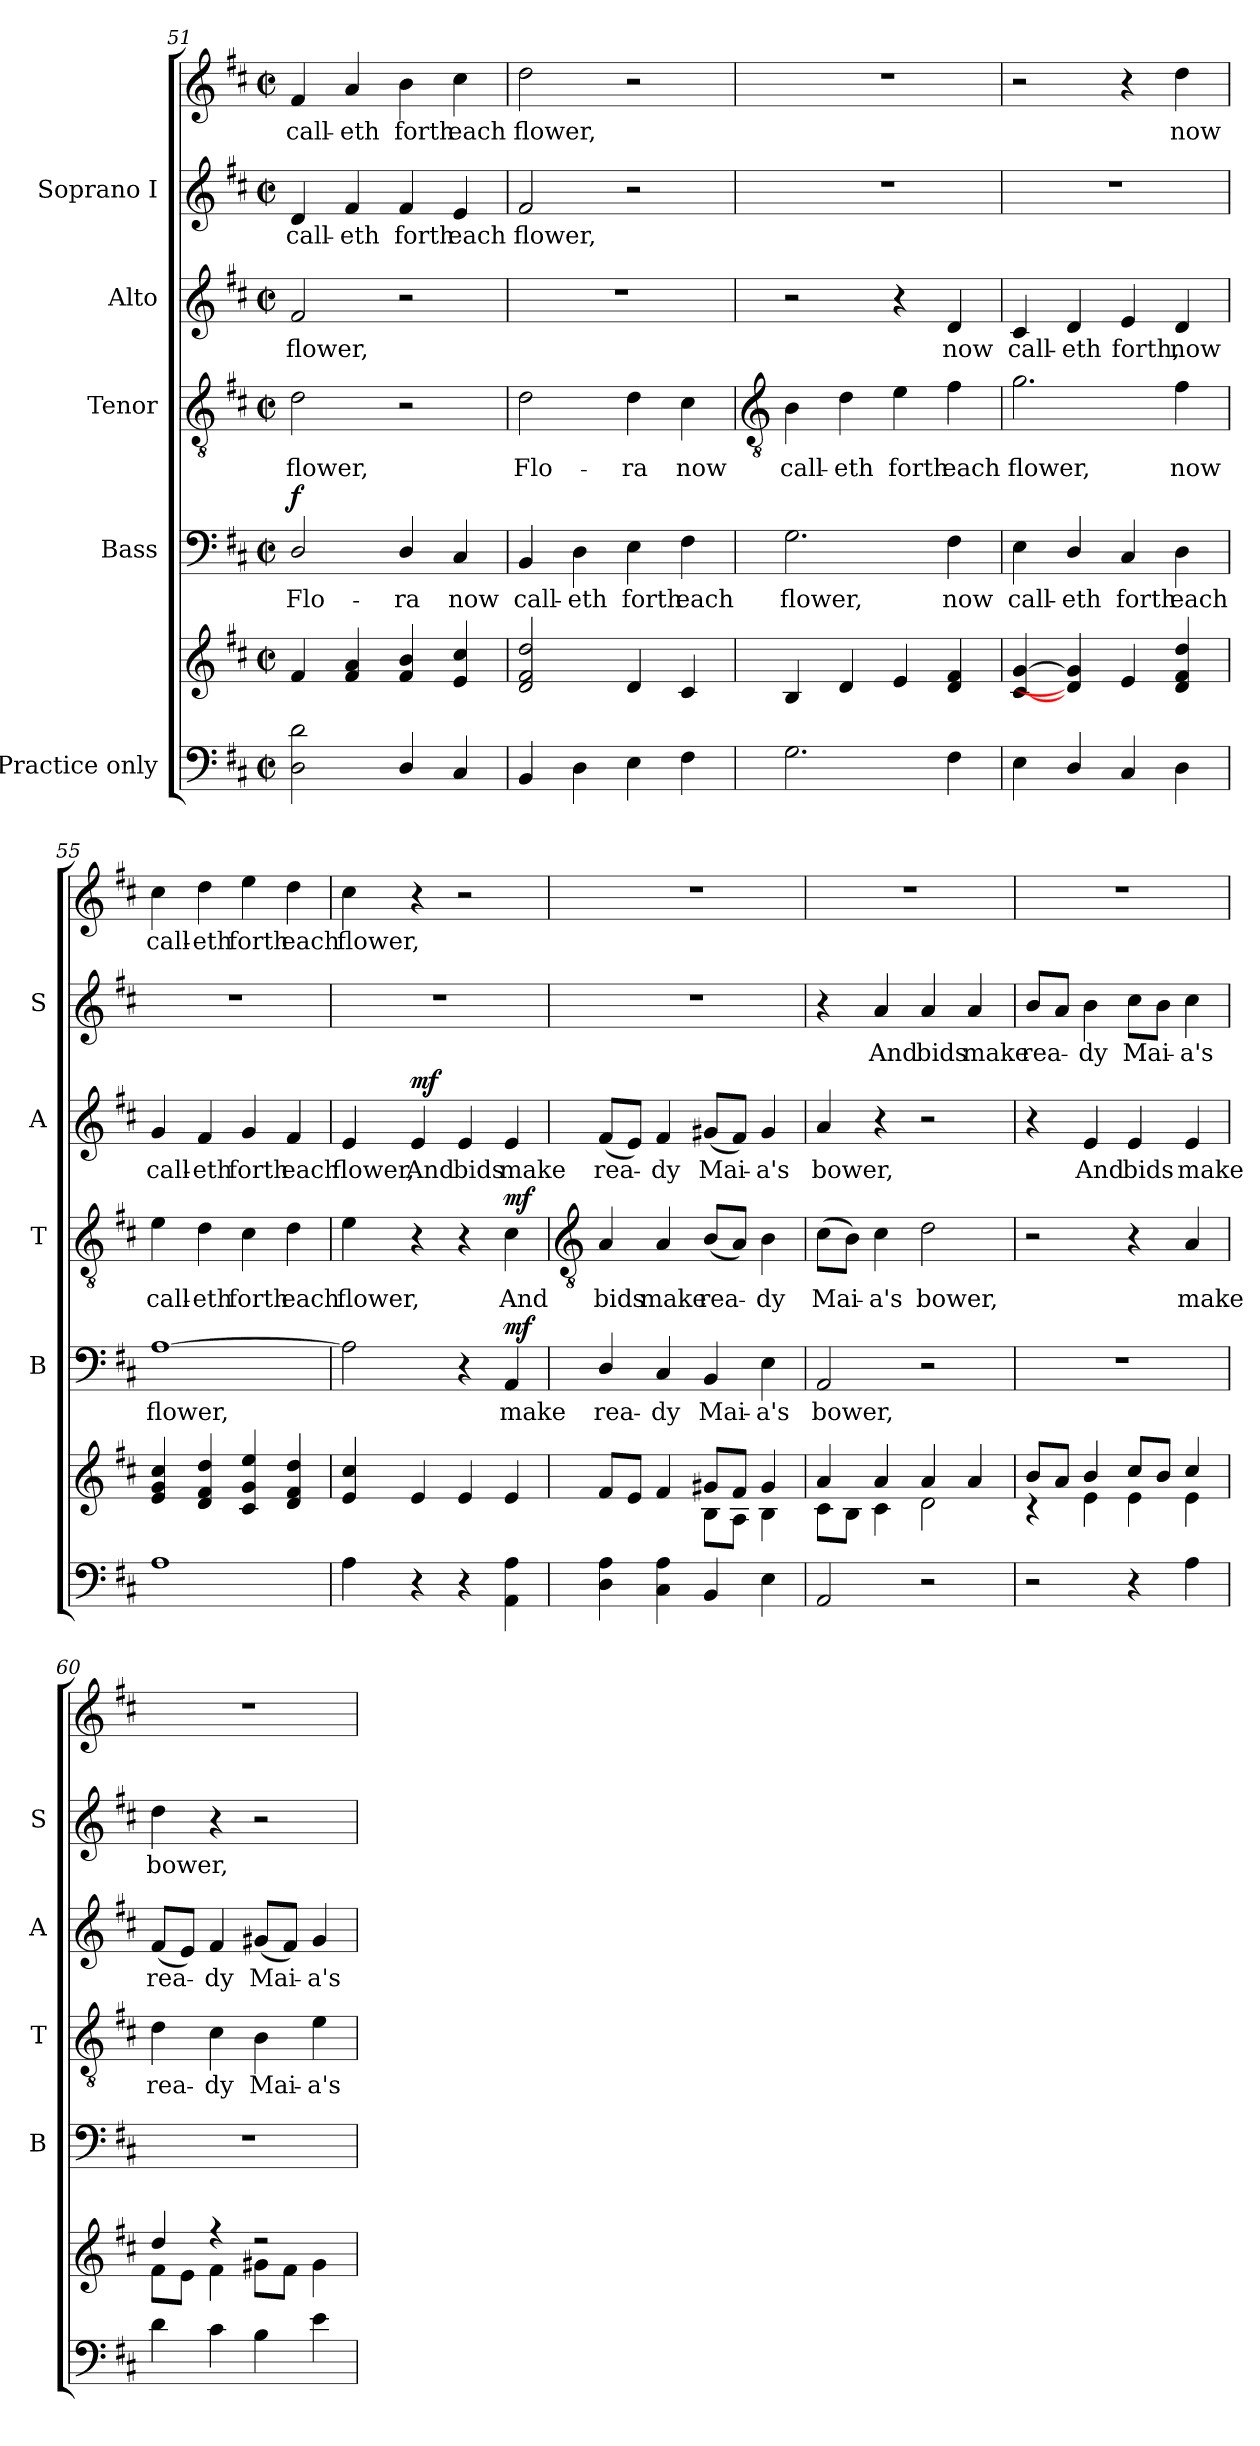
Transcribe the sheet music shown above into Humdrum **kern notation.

**kern	**kern	**dynam	**kern	**text	**dynam	**kern	**text	**dynam	**kern	**text	**dynam	**kern	**text	**kern	**text
*part5	*part5	*part5	*part4	*part4	*part4	*part3	*part3	*part3	*part2	*part2	*part2	*part1	*part1	*part1	*part1
*staff7	*staff6	*staff6/7	*staff5	*staff5	*staff5	*staff4	*staff4	*staff4	*staff3	*staff3	*staff3	*staff2	*staff2	*staff1	*staff1
*I"Practice only	*	*	*I"Bass	*	*	*I"Tenor	*	*	*I"Alto	*	*	*I"Soprano I	*	*	*
*	*	*	*I'B	*	*	*I'T	*	*	*I'A	*	*	*I'S	*	*	*
*clefF4	*clefG2	*	*clefF4	*	*	*clefGv2	*	*	*clefG2	*	*	*clefG2	*	*clefG2	*
*k[f#c#]	*k[f#c#]	*	*k[f#c#]	*	*	*k[f#c#]	*	*	*k[f#c#]	*	*	*k[f#c#]	*	*k[f#c#]	*
*D:	*D:	*	*D:	*	*	*D:	*	*	*D:	*	*	*D:	*	*D:	*
*M2/2	*M2/2	*	*M2/2	*	*	*M2/2	*	*	*M2/2	*	*	*M2/2	*	*M2/2	*
*met(c|)	*met(c|)	*	*met(c|)	*	*	*met(c|)	*	*	*met(c|)	*	*	*met(c|)	*	*met(c|)	*
=51	=51	=51	=51	=51	=51	=51	=51	=51	=51	=51	=51	=51	=51	=51	=51
!	!	!	!	!LO:LY:b	!LO:DY:b	!	!LO:LY:b	!	!	!LO:LY:b	!	!	!LO:LY:b	!	!LO:LY:b
2D 2d	4f#	.	2D/	Flo-	f	2d	flower,	.	2f#	flower,	.	4d	call-	4f#	call-
!	!	!	!	!	!	!	!	!	!	!	!	!	!LO:LY:b	!	!LO:LY:b
.	4f# 4a	.	.	.	.	.	.	.	.	.	.	4f#	-eth	4a	-eth
!	!	!	!	!LO:LY:b	!	!	!	!	!	!	!	!	!LO:LY:b	!	!LO:LY:b
4D/	4f# 4b	.	4D/	-ra	.	2r	.	.	2r	.	.	4f#	forth	4b	forth
!	!	!	!	!LO:LY:b	!	!	!	!	!	!	!	!	!LO:LY:b	!	!LO:LY:b
4C#	4e 4cc#	.	4C#	now	.	.	.	.	.	.	.	4e	each	4cc#	each
=52	=52	=52	=52	=52	=52	=52	=52	=52	=52	=52	=52	=52	=52	=52	=52
!	!	!	!	!LO:LY:b	!	!	!LO:LY:b	!	!	!	!	!	!LO:LY:b	!	!LO:LY:b
4BB	2d 2f# 2dd	.	4BB	call-	.	2d	Flo-	.	1r	.	.	2f#	flower,	2dd	flower,
!	!	!	!	!LO:LY:b	!	!	!	!	!	!	!	!	!	!	!
4D	.	.	4D	-eth	.	.	.	.	.	.	.	.	.	.	.
!	!	!	!	!LO:LY:b	!	!	!LO:LY:b	!	!	!	!	!	!	!	!
4E	4d	.	4E	forth	.	4d	-ra	.	.	.	.	2r	.	2r	.
!	!	!	!	!LO:LY:b	!	!	!LO:LY:b	!	!	!	!	!	!	!	!
4F#	4c#	.	4F#	each	.	4c#	now	.	.	.	.	.	.	.	.
!!LO:LB:g=z
=53	=53	=53	=53	=53	=53	=53	=53	=53	=53	=53	=53	=53	=53	=53	=53
*	*	*	*	*	*	*clefGv2	*	*	*	*	*	*	*	*	*
!	!	!	!	!LO:LY:b	!	!	!LO:LY:b	!	!	!	!	!	!	!	!
2.G	4B	.	2.G	flower,	.	4B	call-	.	2r	.	.	1r	.	1r	.
!	!	!	!	!	!	!	!LO:LY:b	!	!	!	!	!	!	!	!
.	4d	.	.	.	.	4d	-eth	.	.	.	.	.	.	.	.
!	!	!	!	!	!	!	!LO:LY:b	!	!	!	!	!	!	!	!
.	4e	.	.	.	.	4e	forth	.	4r	.	.	.	.	.	.
!	!	!	!	!LO:LY:b	!	!	!LO:LY:b	!	!	!LO:LY:b	!	!	!	!	!
4F#	4d 4f#	.	4F#	now	.	4f#	each	.	4d	now	.	.	.	.	.
=54	=54	=54	=54	=54	=54	=54	=54	=54	=54	=54	=54	=54	=54	=54	=54
!	!	!	!	!LO:LY:b	!	!	!LO:LY:b	!	!	!LO:LY:b	!	!	!	!	!
4E	[4c# [4g	.	4E	call-	.	2.g	flower,	.	4c#	call-	.	1r	.	2r	.
!	!	!	!	!LO:LY:b	!	!	!	!	!	!LO:LY:b	!	!	!	!	!
4D/	4d] 4g]	.	4D/	-eth	.	.	.	.	4d	-eth	.	.	.	.	.
!	!	!	!	!LO:LY:b	!	!	!	!	!	!LO:LY:b	!	!	!	!	!
4C#	4e	.	4C#	forth	.	.	.	.	4e	forth,	.	.	.	4r	.
!	!	!	!	!LO:LY:b	!	!	!LO:LY:b	!	!	!LO:LY:b	!	!	!	!	!LO:LY:b
4D	4d 4f# 4dd	.	4D	each	.	4f#	now	.	4d	now	.	.	.	4dd	now
=55	=55	=55	=55	=55	=55	=55	=55	=55	=55	=55	=55	=55	=55	=55	=55
!	!	!	!	!LO:LY:b	!	!	!LO:LY:b	!	!	!LO:LY:b	!	!	!	!	!LO:LY:b
1A	4e 4g 4cc#	.	[1A	flower,	.	4e	call-	.	4g	call-	.	1r	.	4cc#	call-
!	!	!	!	!	!	!	!LO:LY:b	!	!	!LO:LY:b	!	!	!	!	!LO:LY:b
.	4d 4f# 4dd	.	.	.	.	4d	-eth	.	4f#	-eth	.	.	.	4dd	-eth
!	!	!	!	!	!	!	!LO:LY:b	!	!	!LO:LY:b	!	!	!	!	!LO:LY:b
.	4c# 4g 4ee	.	.	.	.	4c#	forth	.	4g	forth	.	.	.	4ee	forth
!	!	!	!	!	!	!	!LO:LY:b	!	!	!LO:LY:b	!	!	!	!	!LO:LY:b
.	4d 4f# 4dd	.	.	.	.	4d	each	.	4f#	each	.	.	.	4dd	each
=56	=56	=56	=56	=56	=56	=56	=56	=56	=56	=56	=56	=56	=56	=56	=56
!	!	!LO:DY:b=2	!	!	!	!	!LO:LY:b	!	!	!LO:LY:b	!	!	!	!	!LO:LY:b
!	!	!LO:DY:n=1:b	!	!	!	!	!	!	!	!	!	!	!	!	!
4A	4e 4cc#	mf mf	2A]	.	.	4e	flower,	.	4e	flower,	.	1r	.	4cc#	flower,
!	!	!	!	!	!	!	!	!	!	!LO:LY:b	!LO:DY:b	!	!	!	!
4r	4e	.	.	.	.	4r	.	.	4e	And	mf	.	.	4r	.
!	!	!	!	!	!	!	!	!	!	!LO:LY:b	!	!	!	!	!
4r	4e	.	4r	.	.	4r	.	.	4e	bids	.	.	.	2r	.
!	!	!	!	!LO:LY:b	!LO:DY:b	!	!LO:LY:b	!LO:DY:b	!	!LO:LY:b	!	!	!	!	!
4AA 4A	4e	.	4AA	make	mf	4c#	And	mf	4e	make	.	.	.	.	.
!!LO:LB:g=z
=57	=57	=57	=57	=57	=57	=57	=57	=57	=57	=57	=57	=57	=57	=57	=57
*	*	*	*	*	*	*clefGv2	*	*	*	*	*	*	*	*	*
*	*^	*	*	*	*	*	*	*	*	*	*	*	*	*	*
!	!	!	!	!	!LO:LY:b	!	!	!LO:LY:b	!	!	!LO:LY:b	!	!	!	!	!
4D\ 4A\	8f#/L	2ryy	.	4D/	rea-	.	4A	bids	.	(<8f#L	rea-	.	1r	.	1r	.
.	8e/J	.	.	.	.	.	.	.	.	8eJ)	.	.	.	.	.	.
!	!	!	!	!	!LO:LY:b	!	!	!LO:LY:b	!	!	!LO:LY:b	!	!	!	!	!
4C# 4A	4f#/	.	.	4C#	-dy	.	4A	make	.	4f#	dy	.	.	.	.	.
!	!	!	!	!	!LO:LY:b	!	!	!LO:LY:b	!	!	!LO:LY:b	!	!	!	!	!
4BB	8g#X/L	8B\L	.	4BB	Mai-	.	(<8BL	rea-	.	(<8g#XL	Mai-	.	.	.	.	.
.	8f#/J	8A\J	.	.	.	.	8AJ)	.	.	8f#J)	.	.	.	.	.	.
!	!	!	!	!	!LO:LY:b	!	!	!LO:LY:b	!	!	!LO:LY:b	!	!	!	!	!
4E	4g#/	4B\	.	4E	-a's	.	4B	dy	.	4g#	a's	.	.	.	.	.
=58	=58	=58	=58	=58	=58	=58	=58	=58	=58	=58	=58	=58	=58	=58	=58	=58
!	!	!	!	!	!LO:LY:b	!	!	!LO:LY:b	!	!	!LO:LY:b	!	!	!	!	!
2AA	4a/	8c#\L	.	2AA	bower,	.	(>8c#L	Mai-	.	4a	bower,	.	4r	.	1r	.
.	.	8B\J	.	.	.	.	8BJ)	.	.	.	.	.	.	.	.	.
!	!	!	!	!	!	!	!	!LO:LY:b	!	!	!	!	!	!LO:LY:b	!	!
.	4a/	4c#\	.	.	.	.	4c#	a's	.	4r	.	.	4a	And	.	.
!	!	!	!	!	!	!	!	!LO:LY:b	!	!	!	!	!	!LO:LY:b	!	!
2r	4a/	2d\	.	2r	.	.	2d	bower,	.	2r	.	.	4a	bids	.	.
!	!	!	!	!	!	!	!	!	!	!	!	!	!	!LO:LY:b	!	!
.	4a/	.	.	.	.	.	.	.	.	.	.	.	4a	make	.	.
=59	=59	=59	=59	=59	=59	=59	=59	=59	=59	=59	=59	=59	=59	=59	=59	=59
!	!	!	!	!	!	!	!	!	!	!	!	!	!	!LO:LY:b	!	!
2r	8b/L	4r	.	1r	.	.	2r	.	.	4r	.	.	8bL	rea-	1r	.
.	8a/J	.	.	.	.	.	.	.	.	.	.	.	8aJ	.	.	.
!	!	!	!	!	!	!	!	!	!	!	!LO:LY:b	!	!	!LO:LY:b	!	!
.	4b/	4e\	.	.	.	.	.	.	.	4e	And	.	4b	dy	.	.
!	!	!	!	!	!	!	!	!	!	!	!LO:LY:b	!	!	!LO:LY:b	!	!
4r	8cc#/L	4e\	.	.	.	.	4r	.	.	4e	bids	.	8cc#L	Mai-	.	.
.	8b/J	.	.	.	.	.	.	.	.	.	.	.	8bJ	.	.	.
!	!	!	!	!	!	!	!	!LO:LY:b	!	!	!LO:LY:b	!	!	!LO:LY:b	!	!
4A	4cc#/	4e\	.	.	.	.	4A	make	.	4e	make	.	4cc#	a's	.	.
=60	=60	=60	=60	=60	=60	=60	=60	=60	=60	=60	=60	=60	=60	=60	=60	=60
!	!	!	!	!	!	!	!	!LO:LY:b	!	!	!LO:LY:b	!	!	!LO:LY:b	!	!
4d	4dd/	8f#\L	.	1r	.	.	4d	rea-	.	(<8f#L	rea-	.	4dd	bower,	1r	.
.	.	8e\J	.	.	.	.	.	.	.	8eJ)	.	.	.	.	.	.
!	!	!	!	!	!	!	!	!LO:LY:b	!	!	!LO:LY:b	!	!	!	!	!
4c#	4r	4f#\	.	.	.	.	4c#	-dy	.	4f#	dy	.	4r	.	.	.
!	!	!	!	!	!	!	!	!LO:LY:b	!	!	!LO:LY:b	!	!	!	!	!
4B	2r	8g#X\L	.	.	.	.	4B	Mai-	.	(<8g#XL	Mai-	.	2r	.	.	.
.	.	8f#\J	.	.	.	.	.	.	.	8f#J)	.	.	.	.	.	.
!	!	!	!	!	!	!	!	!LO:LY:b	!	!	!LO:LY:b	!	!	!	!	!
4e	.	4g#\	.	.	.	.	4e	-a's	.	4g#	a's	.	.	.	.	.
*	*v	*v	*	*	*	*	*	*	*	*	*	*	*	*	*	*
=	=	=	=	=	=	=	=	=	=	=	=	=	=	=	=
*-	*-	*-	*-	*-	*-	*-	*-	*-	*-	*-	*-	*-	*-	*-	*-
